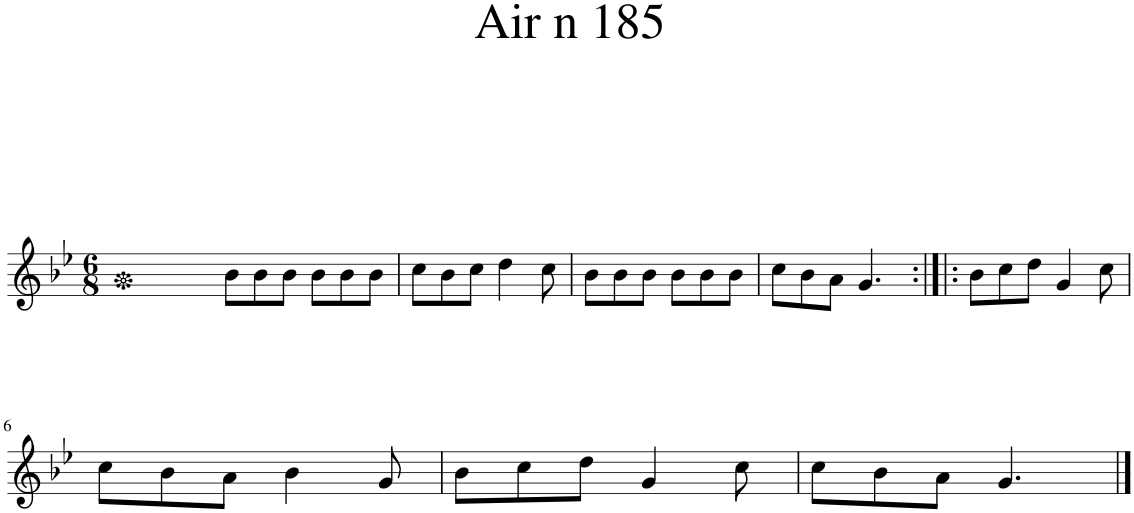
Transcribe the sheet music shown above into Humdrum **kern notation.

**kern
*part1
*staff1
*I"Piano
*I'Pno.
*clefG2
*k[b-e-]
*M6/8
=1
8b-\L
8b-\
8b-\J
8b-\L
8b-\
8b-\J
=2
8cc\L
8b-\
8cc\J
4dd\
8cc\
=3
8b-\L
8b-\
8b-\J
8b-\L
8b-\
8b-\J
=4
8cc\L
8b-\
8a\J
4.g/
=5:|!|:
8b-\L
8cc\
8dd\J
4g/
8cc\
!!LO:LB:g=z
=6
8cc\L
8b-\
8a\J
4b-\
8g/
=7
8b-\L
8cc\
8dd\J
4g/
8cc\
=8
8cc\L
8b-\
8a\J
4.g/
==
*-
